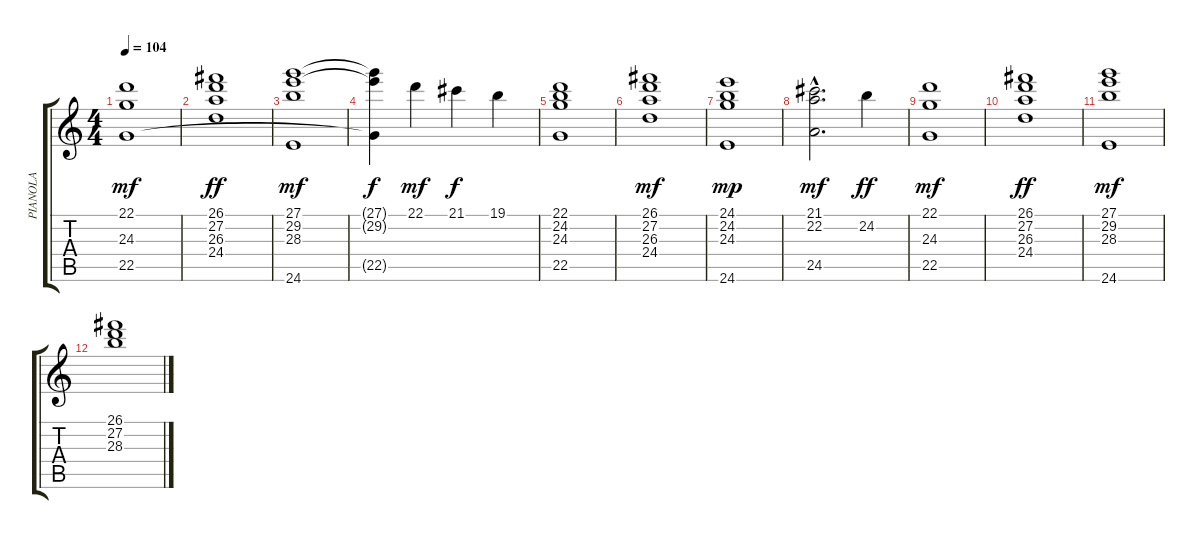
\track ("PIANOLA" "PIANOLA") {instrument percussiveorgan}
\staff {score tabs}
\tuning (E4 B3 G3 D3 A2 E2) {hide}
\ts (4 4)
\tempo 104
\clef g2
\ks c
(22.1 24.3 22.5).1{dy mf} |
(26.1 27.2 26.3 24.4).1{dy ff} |
(27.1 29.2 28.3 24.6).1{dy mf} |
(27.1{t} 29.2{t} 22.5{t}).4{dy f} 22.1.4{dy mf} 21.1.4{dy f} 19.1.4 |
(22.1 24.2 24.3 22.5).1 |
(26.1 27.2 26.3 24.4).1{dy mf} |
(24.1 24.2 24.3 24.6).1{dy mp} |
(21.1{hac} 22.2{hac} 24.5).2{d dy mf} 24.2.4{dy ff} |
(22.1 24.3 22.5).1{dy mf} |
(26.1 27.2 26.3 24.4).1{dy ff} |
(27.1 29.2 28.3 24.6).1{dy mf} |
(26.1 27.2 28.3).1
